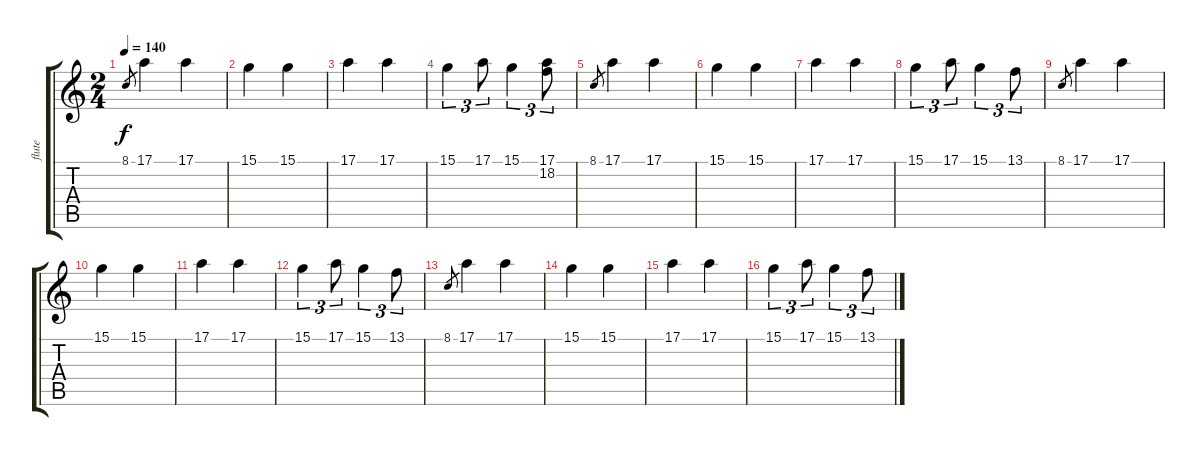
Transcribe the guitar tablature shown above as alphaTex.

\track ("flute" "flute") {instrument piccolo}
\staff {score tabs}
\tuning (E4 B3 G3 D3 A2 E2) {hide}
\ts (2 4)
\tempo 140
\clef g2
\ks c
8.1.8{gr dy f instrument piccolo} 17.1.4 17.1.4 |
15.1.4 15.1.4 |
17.1.4 17.1.4 |
15.1.4{tu (3 2)} 17.1.8{tu (3 2)} 15.1.4{tu (3 2)} (17.1 18.2).8{tu (3 2)} |
8.1.8{gr} 17.1.4 17.1.4 |
15.1.4 15.1.4 |
17.1.4 17.1.4 |
15.1.4{tu (3 2)} 17.1.8{tu (3 2)} 15.1.4{tu (3 2)} 13.1.8{tu (3 2)} |
8.1.8{gr} 17.1.4 17.1.4 |
15.1.4 15.1.4 |
17.1.4 17.1.4 |
15.1.4{tu (3 2)} 17.1.8{tu (3 2)} 15.1.4{tu (3 2)} 13.1.8{tu (3 2)} |
8.1.8{gr} 17.1.4 17.1.4 |
15.1.4 15.1.4 |
17.1.4 17.1.4 |
15.1.4{tu (3 2)} 17.1.8{tu (3 2)} 15.1.4{tu (3 2)} 13.1.8{tu (3 2)}
